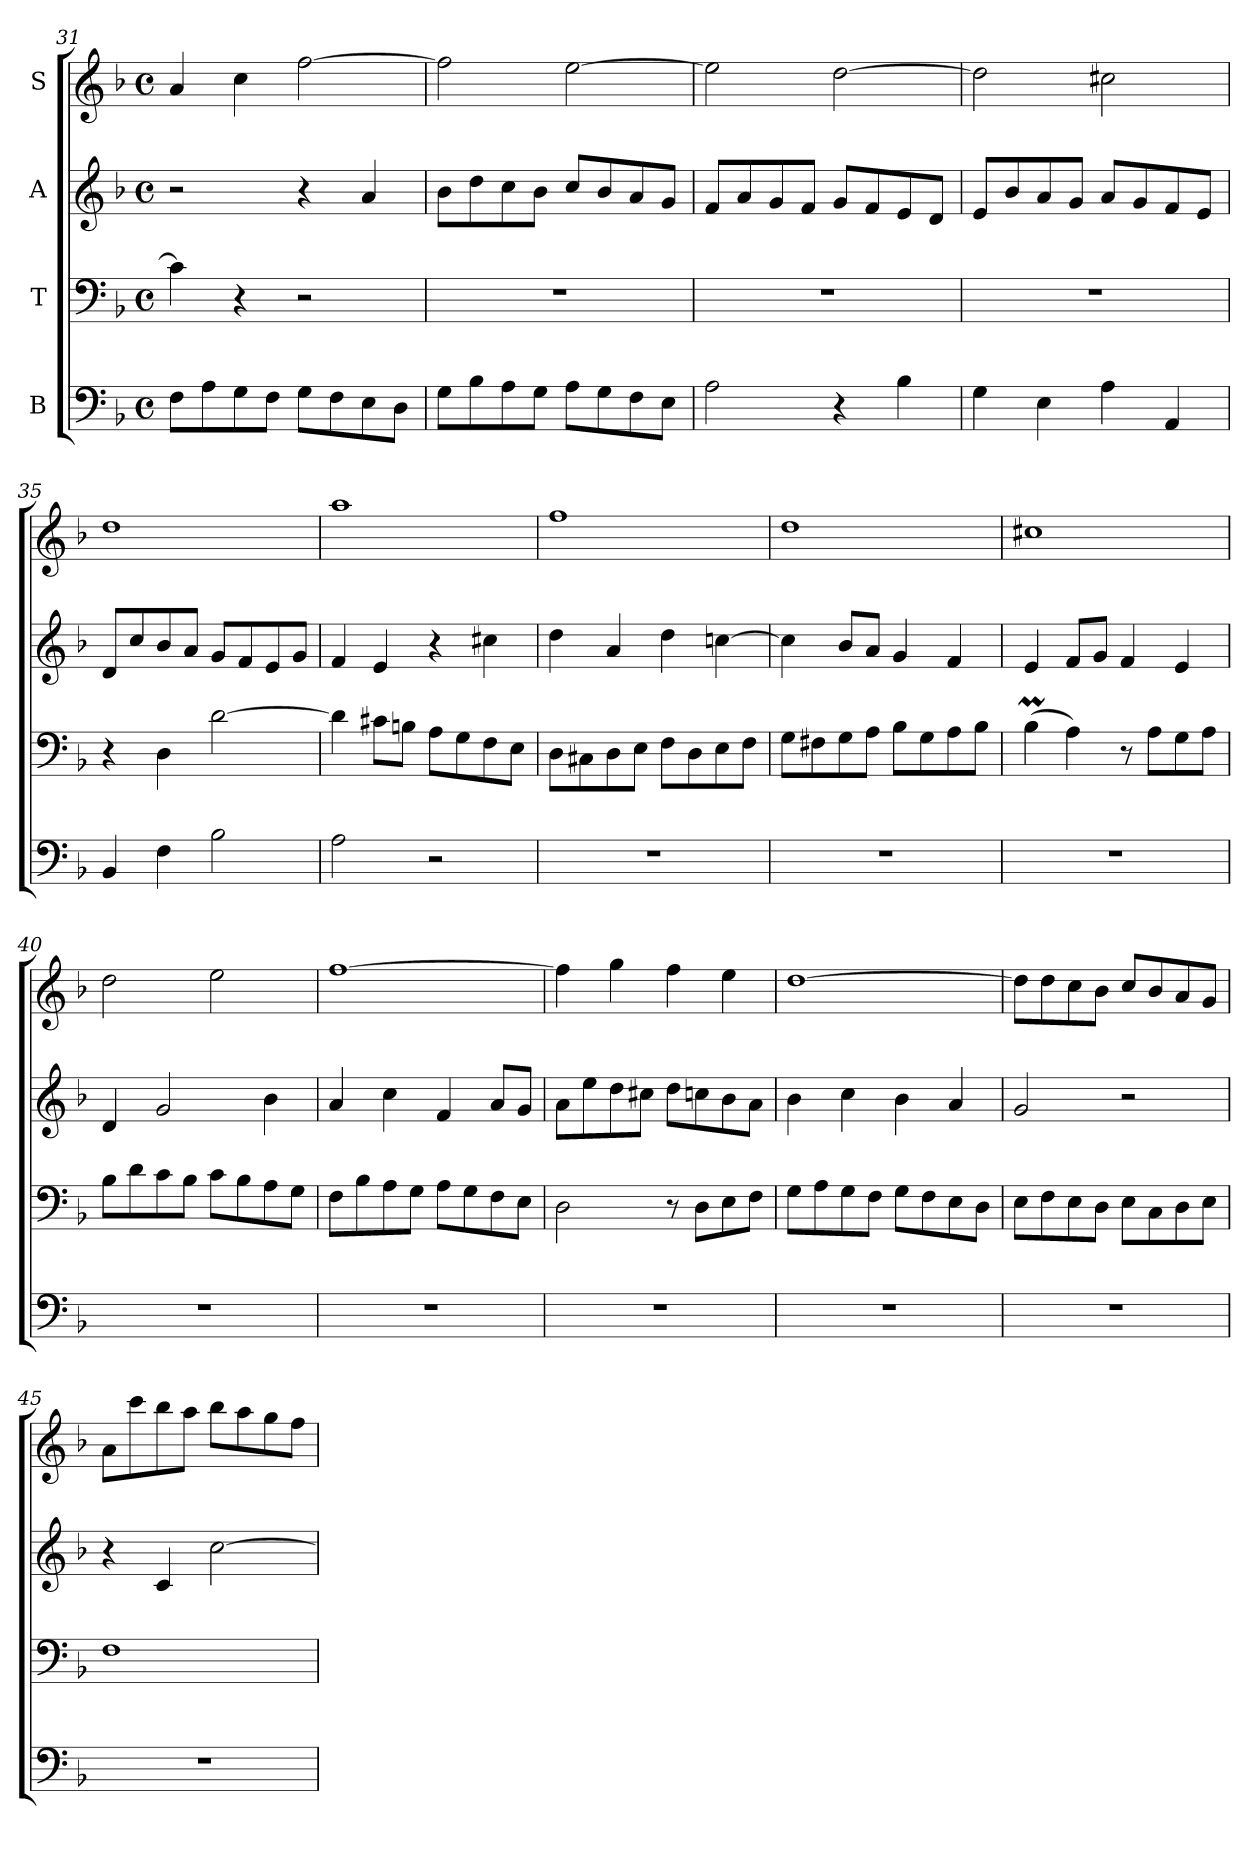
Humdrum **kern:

**kern	**kern	**kern	**kern
*part4	*part3	*part2	*part1
*staff4	*staff3	*staff2	*staff1
*I"B	*I"T	*I"A	*I"S
*clefF4	*clefF4	*clefG2	*clefG2
*k[b-]	*k[b-]	*k[b-]	*k[b-]
*M4/4	*M4/4	*M4/4	*M4/4
*met(c)	*met(c)	*met(c)	*met(c)
=31	=31	=31	=31
8F\L	4c\]	2r	4a/
8A\	.	.	.
8G\	4r	.	4cc\
8F\J	.	.	.
8G\L	2r	4r	[2ff\
8F\	.	.	.
8E\	.	4a/	.
8D\J	.	.	.
=32	=32	=32	=32
8G\L	1r	8b-\L	2ff\]
8B-\	.	8dd\	.
8A\	.	8cc\	.
8G\J	.	8b-\J	.
8A\L	.	8cc/L	[2ee\
8G\	.	8b-/	.
8F\	.	8a/	.
8E\J	.	8g/J	.
!!LO:PB:g=z
=33	=33	=33	=33
2A\	1r	8f/L	2ee\]
.	.	8a/	.
.	.	8g/	.
.	.	8f/J	.
4r	.	8g/L	[2dd\
.	.	8f/	.
4B-\	.	8e/	.
.	.	8d/J	.
=34	=34	=34	=34
4G\	1r	8e/L	2dd\]
.	.	8b-/	.
4E\	.	8a/	.
.	.	8g/J	.
4A\	.	8a/L	2cc#X\
.	.	8g/	.
4AA/	.	8f/	.
.	.	8e/J	.
=35	=35	=35	=35
4BB-/	4r	8d/L	1dd
.	.	8cc/	.
4F\	4D\	8b-/	.
.	.	8a/J	.
2B-\	[2d\	8g/L	.
.	.	8f/	.
.	.	8e/	.
.	.	8g/J	.
=36	=36	=36	=36
2A\	4d\]	4f/	1aa
.	8c#X\L	4e/	.
.	8Bn\J	.	.
2r	8A\L	4r	.
.	8G\	.	.
.	8F\	4cc#X\	.
.	8E\J	.	.
=37	=37	=37	=37
1r	8D\L	4dd\	1ff
.	8C#X\	.	.
.	8D\	4a/	.
.	8E\J	.	.
.	8F\L	4dd\	.
.	8D\	.	.
.	8E\	[4ccn\	.
.	8F\J	.	.
=38	=38	=38	=38
1r	8G\L	4cc\]	1dd
.	8F#X\	.	.
.	8G\	8b-/L	.
.	8A\J	8a/J	.
.	8B-\L	4g/	.
.	8G\	.	.
.	8A\	4f/	.
.	8B-\J	.	.
!!LO:LB:g=z
=39	=39	=39	=39
1r	(4B-M\	4e/	1cc#X
.	4A\)	8f/L	.
.	.	8g/J	.
.	8r	4f/	.
.	8A\L	.	.
.	8G\	4e/	.
.	8A\J	.	.
=40	=40	=40	=40
1r	8B-\L	4d/	2dd\
.	8d\	.	.
.	8c\	2g/	.
.	8B-\J	.	.
.	8c\L	.	2ee\
.	8B-\	.	.
.	8A\	4b-\	.
.	8G\J	.	.
=41	=41	=41	=41
1r	8F\L	4a/	[1ff
.	8B-\	.	.
.	8A\	4cc\	.
.	8G\J	.	.
.	8A\L	4f/	.
.	8G\	.	.
.	8F\	8a/L	.
.	8E\J	8g/J	.
=42	=42	=42	=42
1r	2D\	8a\L	4ff\]
.	.	8ee\	.
.	.	8dd\	4gg\
.	.	8cc#X\J	.
.	8r	8dd\L	4ff\
.	8D\L	8ccn\	.
.	8E\	8b-\	4ee\
.	8F\J	8a\J	.
=43	=43	=43	=43
1r	8G\L	4b-\	[1dd
.	8A\	.	.
.	8G\	4cc\	.
.	8F\J	.	.
.	8G\L	4b-\	.
.	8F\	.	.
.	8E\	4a/	.
.	8D\J	.	.
=44	=44	=44	=44
1r	8E\L	2g/	8dd\L]
.	8F\	.	8dd\
.	8E\	.	8cc\
.	8D\J	.	8b-\J
.	8E\L	2r	8cc/L
.	8C\	.	8b-/
.	8D\	.	8a/
.	8E\J	.	8g/J
!!LO:LB:g=z
=45	=45	=45	=45
1r	1F	4r	8a\L
.	.	.	8ccc\
.	.	4c/	8bb-\
.	.	.	8aa\J
.	.	[2cc\	8bb-\L
.	.	.	8aa\
.	.	.	8gg\
.	.	.	8ff\J
=	=	=	=
*-	*-	*-	*-
